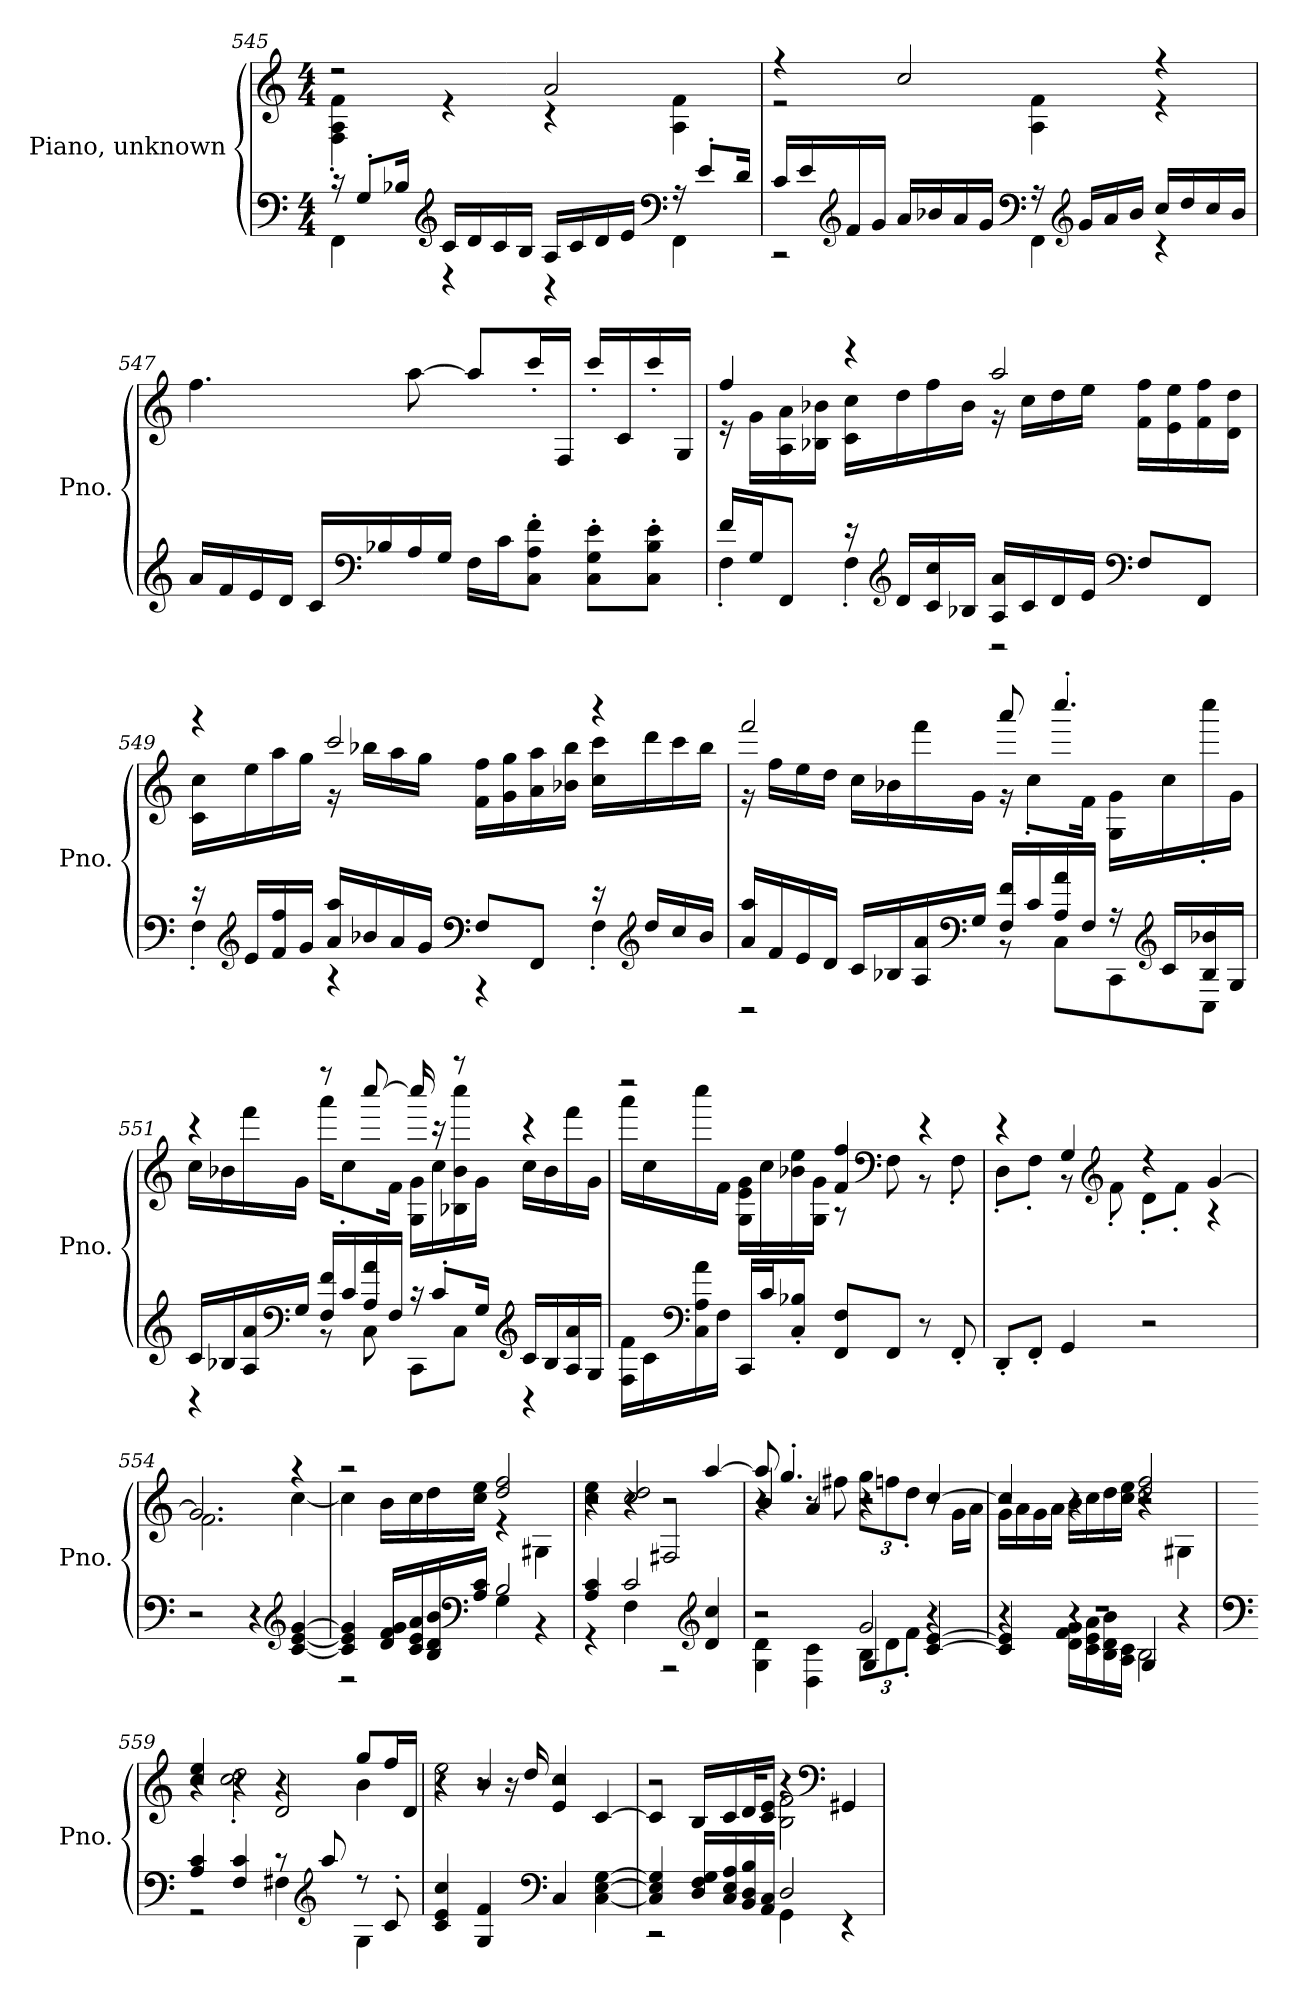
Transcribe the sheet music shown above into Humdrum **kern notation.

**kern	**kern
*part1	*part1
*staff2	*staff1
*I"Piano, unknown	*
*I'Pno.	*
*clefF4	*clefG2
*k[]	*k[]
*M4/4	*M4/4
=545	=545
*^	*^
16r	4FF\	2r	4F\' 4A\' 4f\'
8G'/L	.	.	.
16B-X/Jk	.	.	.
*clefG2	*	*	*
16c/LL	4r	.	4r
16d/	.	.	.
16c/	.	.	.
16B-/JJ	.	.	.
16A/LL	4r	2a/	4r
16c/	.	.	.
16d/	.	.	.
16e/JJ	.	.	.
*clefF4	*	*	*
16r	4FF\	.	4A\ 4f\
8e'/L	.	.	.
16d/Jk	.	.	.
!!LO:LB:g=z	!!
=546	=546	=546	=546
16c/LL	2r	4r	2r
16e/	.	.	.
*clefG2	*	*	*
16f/	.	.	.
16g/JJ	.	.	.
16a/LL	.	2cc/	.
16b-X/	.	.	.
16a/	.	.	.
16g/JJ	.	.	.
*clefF4	*	*	*
16r	4FF\	.	4A\ 4f\
*clefG2	*	*	*
16g/LL	.	.	.
16a/	.	.	.
16b-/JJ	.	.	.
16cc/LL	4r	4r	4r
16dd/	.	.	.
16cc/	.	.	.
16b-/JJ	.	.	.
*v	*v	*	*
*	*v	*v
=547	=547
16a/LL	4.ff\
16f/	.
16e/	.
16d/JJ	.
16c/LL	.
*clefF4	*
16B-X/	.
16A/	[8aa\
16G/JJ	.
16F\LL	8aa/L]
16c\J	.
8C\' 8A\' 8f\'J	16ccc'/L
.	16F/JJ
8C\' 8G\' 8e\'L	16ccc'/LL
.	16c/
8C\' 8B-\' 8e\'J	16ccc'/
.	16G/JJ
!!LO:LB:g=z
=548	=548
*^	*^
16f/LL	4F'\	4ff/	16r
16G/J	.	.	16g\LL
8FF/J	.	.	16A\ 16a\
.	.	.	16B-X\ 16b-X\JJ
16r	4F'\	4r	16c\ 16cc\LL
*clefG2	*	*	*
16d/LL	.	.	16dd\
16c/ 16cc/	.	.	16ff\
16B-X/JJ	.	.	16b-\JJ
16A/ 16a/LL	2r	2aa/	16r
16c/	.	.	16cc\LL
16d/	.	.	16dd\
16e/JJ	.	.	16ee\JJ
*clefF4	*	*	*
8F/L	.	.	16f\ 16ff\LL
.	.	.	16e\ 16ee\
8FF/J	.	.	16f\ 16ff\
.	.	.	16d\ 16dd\JJ
=549	=549	=549	=549
16r	4F'\	4r	16c\ 16cc\LL
*clefG2	*	*	*
16e/LL	.	.	16ee\
16f/ 16ff/	.	.	16aa\
16g/JJ	.	.	16gg\JJ
16a/ 16aa/LL	4r	2ccc/	16r
16b-X/	.	.	16bb-X\LL
16a/	.	.	16aa\
16g/JJ	.	.	16gg\JJ
*clefF4	*	*	*
8F/L	4r	.	16f\ 16ff\LL
.	.	.	16g\ 16gg\
8FF/J	.	.	16a\ 16aa\
.	.	.	16b-X\ 16bb-\JJ
16r	4F'\	4r	16cc\ 16ccc\LL
*clefG2	*	*	*
16dd/LL	.	.	16ddd\
16cc/	.	.	16ccc\
16b-/JJ	.	.	16bb-\JJ
!!LO:LB:g=z	!!
=550	=550	=550	=550
16a/ 16aa/LL	2r	2fff/	16r
16f/	.	.	16ff\LL
16e/	.	.	16ee\
16d/JJ	.	.	16dd\JJ
16c/LL	.	.	16cc\LL
16B-X/	.	.	16b-X\
16A/ 16a/	.	.	16fff\
*clefF4	*	*	*
16G/JJ	.	.	16g\JJ
16F/ 16f/LL	8r	8aaa/	16r
16c/	.	.	8cc'\L
16A/ 16a/	8C\L	4.cccc'/	.
16F/JJ	.	.	16f\Jk
16r	8CC\	.	16G\ 16g\LL
*clefG2	*	*	*
16c/LL	.	.	16cc\
16B-/ 16b-X/	8C\J	.	16cccc'\
16G/JJ	.	.	16g\JJ
!!LO:LB:g=z	!!
=551	=551	=551	=551
16c/LL	4r	4r	16cc\LL
16B-X/	.	.	16b-X\
16A/ 16a/	.	.	16fff\
*clefF4	*	*	*
16G/JJ	.	.	16g\JJ
16F/ 16f/LL	8r	8r	16aaa\KL
16c/	.	.	8cc'\
16A/ 16a/	8C\	[8cccc/	.
16F/JJ	.	.	16f\Jk
16r	8CC\L	16cccc/]	16G\ 16g\LL
8c'/L	.	16r	16cc\
.	8C\J	8r	16B-X\ 16b-\ 16cccc\
16G/Jk	.	.	16g\JJ
*clefG2	*	*	*
16c/LL	4r	4r	16cc\LL
16B-/	.	.	16b-\
16A/ 16a/	.	.	16fff\
16G/JJ	.	.	16g\JJ
*v	*v	*	*
=552	=552	=552
16F\ 16f\LL	2r	16aaa\LL
16c\	.	16cc\
*clefF4	*	*
16C\ 16A\ 16a\	.	16cccc\
16F\JJ	.	16f\JJ
16CC/LL	.	16G\ 16e\ 16g\LL
16c/J	.	16cc\
8C/' 8B-X/'J	.	16b-X\ 16ee\
.	.	16G\ 16g\JJ
8FF/ 8F/L	4f/ 4ff/	8r
*	*clefF4	*
8FF/J	.	8F\
8r	4r	8r
8FF'/	.	8F'\
!!LO:LB:g=z	!!
=553	=553	=553
8DD'/L	4r	8D'\L
8FF'/J	.	8F'\J
4GG/	4G/	8r
*	*clefG2	*
.	.	8f'\
2r	4r	8d'\L
.	.	8f'\J
.	[4g/	4r
=554	=554	=554
2r	2.g/]	2.f\
4r	.	.
*clefG2	*	*
[4c/ [4e/ [4g/	4r	[4cc\
=555	=555	=555
*^	*	*
4c/] 4e/] 4g/]	2r	2r	4cc\]
16d/ 16f/ 16g/LL	.	.	16b\LL
16c/ 16e/ 16a/	.	.	16cc\
16B/ 16d/ 16b/	.	.	16dd\
*clefF4	*	*	*
16A/ 16c/JJ	.	.	16cc\ 16ee\JJ
2B/	4G\	2dd/ 2ff/	4r
.	4r	.	4G#X\
=556	=556	=556	=556
*	*	*	*^
4A/ 4c/	4r	4r	4cc\ 4ee\	2r
2c/	4F\	2cc/ 2dd/	4r	.
.	2r	.	2r	2F#X/
*clefG2	*	*	*	*
4d/ 4cc/	.	[4aa/	.	.
!!LO:PB:g=z	!!	!!
=557	=557	=557	=557	=557
*	*^	*	*	*
2r	4G\ 4d\	2r	8aa/]	4r	4b/
.	.	.	4.gg'/	.	.
.	4D\ 4c\	.	.	8r	4a/
.	.	.	.	8ff#X\	.
*	*Xbrackettup	*	*	*Xbrackettup	*
2g/	12B\L	4G/	2r	12gg\L	4r
.	12d\	.	.	12ffn\	.
.	12f'\J	.	.	12dd'\J	.
.	4r	[4c/ [4e/	.	8r	[4cc/
.	.	.	.	16g\LL	.
.	.	.	.	16a\JJ	.
=558	=558	=558	=558	=558	=558
1r	4r	4c/] 4e/]	2r	16g\LL	4cc/]
.	.	.	.	16a\	.
.	.	.	.	16g\	.
.	.	.	.	16a\JJ	.
.	16d\ 16f\ 16g\LL	4r	.	16b\LL	4r
.	16c\ 16e\ 16a\	.	.	16cc\	.
.	16B\ 16d\ 16b\	.	.	16dd\	.
.	16A\ 16c\JJ	.	.	16cc\ 16ee\JJ	.
.	2B\	4G/	2dd/ 2ff/	4r	2r
.	.	4r	.	4G#X\	.
*v	*v	*v	*	*	*
=559	=559	=559	=559
*clefF4	*	*	*
*^	*	*	*
4A/ 4c/	2r	4cc/ 4ee/	4r	2r
4F/ 4c/	.	4r	2cc\' 2dd\'	.
8r	4F#X\	4r	.	2d/
*clefG2	*	*	*	*
8aa/	.	.	.	.
8r	4G\	8gg/L	4b\	.
8c'/	.	16ff/L	.	.
.	.	16d/JJ	.	.
*v	*v	*	*	*
!!LO:LB:g=z	!!	!!
=560	=560	=560	=560
4c/ 4e/ 4cc/	4r	2ee\	4r
4G/ 4f/	4b/	.	8r
.	.	.	16r
.	.	.	16dd/
*clefF4	*	*	*
4C/	2r	2r	4e/ 4cc/
[4C\ [4E\ [4G\	.	.	[4c/
=561	=561	=561	=561
*^	*	*	*
4C/] 4E/] 4G/]	2r	1r	2r	4c/]
16D/ 16F/ 16G/LL	.	.	.	16B/LL
16C/ 16E/ 16A/	.	.	.	16c/
16BB/ 16D/ 16B/	.	.	.	16d/
16AA/ 16C/JJ	.	.	.	16c/ 16e/JJ
2D/	4GG\	.	2B\ 2f\	4r
*	*	*clefF4	*	*
.	4r	.	.	4GG#X/
*v	*v	*	*	*
*	*v	*v	*v
=	=
*-	*-
